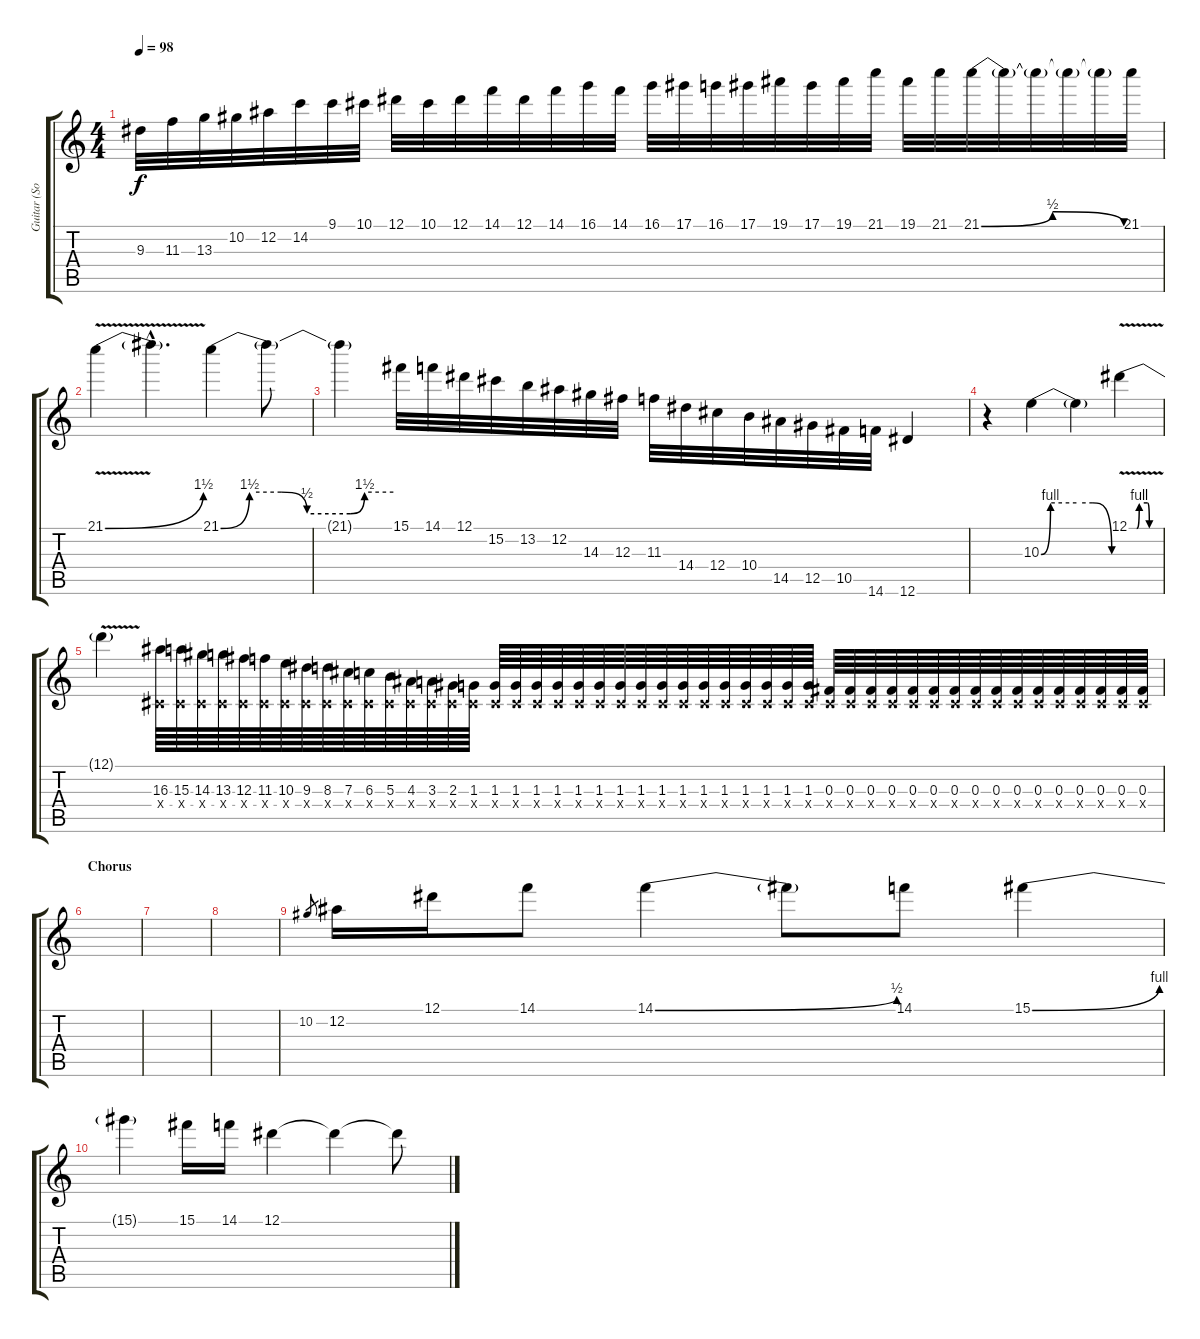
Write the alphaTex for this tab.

\track ("Guitar (Solo)" "Guitar (So") {instrument distortionguitar}
\staff {score tabs}
\tuning (Eb4 Bb3 Gb3 Db3 Ab2 Eb2) {hide}
\ts (4 4)
\tempo 98
\clef g2
\ks c
9.3.32{dy f} 11.3.32 13.3.32 10.2.32 12.2.32 14.2.32 9.1.32 10.1.32 12.1.32 10.1.32 12.1.32 14.1.32 12.1.32 14.1.32 16.1.32 14.1.32 16.1.32 17.1.32 16.1.32 17.1.32 19.1.32 17.1.32 19.1.32 21.1.32 19.1.32 21.1.32 21.1{be (bendrelease 0 0 10 2 30 2 60 0)}.32 21.1{t}.32 21.1{t}.32 21.1{t}.32 21.1{t}.32 21.1.32 |
21.1{be (bend 0 0 60 6) v}.4 21.1{hac t}.4{d} 21.1{be (custom 0 0 10 6 21 6 30 2 45 2 50 6 60 6)}.4 21.1{t}.8 |
21.1{t}.4 15.1.32 14.1.32 12.1.32 15.2.32 13.2.32 12.2.32 14.3.32 12.3.32 11.3.32 14.4.32 12.4.32 10.4.32 14.5.32 12.5.32 10.5.32 14.6.32 12.6.4 |
r.4 10.3{be (custom 0 0 8 4 30 4 44 4 60 0)}.4 10.3{t}.4 12.1{be (custom 0 0 15 0 20 4 36 4 40 0 45 0 50 0 60 0) v}.4 |
12.1{t}.4 (16.3 0.4{x}).64{instrument guitarfretnoise} (15.3 0.4{x}).64 (14.3 0.4{x}).64 (13.3 0.4{x}).64 (12.3 0.4{x}).64 (11.3 0.4{x}).64 (10.3 0.4{x}).64 (9.3 0.4{x}).64 (8.3 0.4{x}).64 (7.3 0.4{x}).64 (6.3 0.4{x}).64 (5.3 0.4{x}).64 (4.3 0.4{x}).64 (3.3 0.4{x}).64 (2.3 0.4{x}).64 (1.3 0.4{x}).64 (1.3 0.4{x}).64 (1.3 0.4{x}).64 (1.3 0.4{x}).64 (1.3 0.4{x}).64 (1.3 0.4{x}).64 (1.3 0.4{x}).64 (1.3 0.4{x}).64 (1.3 0.4{x}).64 (1.3 0.4{x}).64 (1.3 0.4{x}).64 (1.3 0.4{x}).64 (1.3 0.4{x}).64 (1.3 0.4{x}).64 (1.3 0.4{x}).64 (1.3 0.4{x}).64 (1.3 0.4{x}).64 (0.3 0.4{x}).64 (0.3 0.4{x}).64 (0.3 0.4{x}).64 (0.3 0.4{x}).64 (0.3 0.4{x}).64 (0.3 0.4{x}).64 (0.3 0.4{x}).64 (0.3 0.4{x}).64 (0.3 0.4{x}).64 (0.3 0.4{x}).64 (0.3 0.4{x}).64 (0.3 0.4{x}).64 (0.3 0.4{x}).64 (0.3 0.4{x}).64 (0.3 0.4{x}).64 (0.3 0.4{x}).64 |
\section ("" "Chorus")
|
|
|
10.2.8{gr} 12.2.16{volume 14} 12.1.16 14.1.8 14.1{be (bend 0 0 60 2)}.4 14.1{t}.8 14.1.8 15.1{be (bend 0 0 60 4)}.4 |
15.1{t}.4{volume 14} 15.1.16 14.1.16 12.1.4 12.1{t}.4 12.1{t}.8
